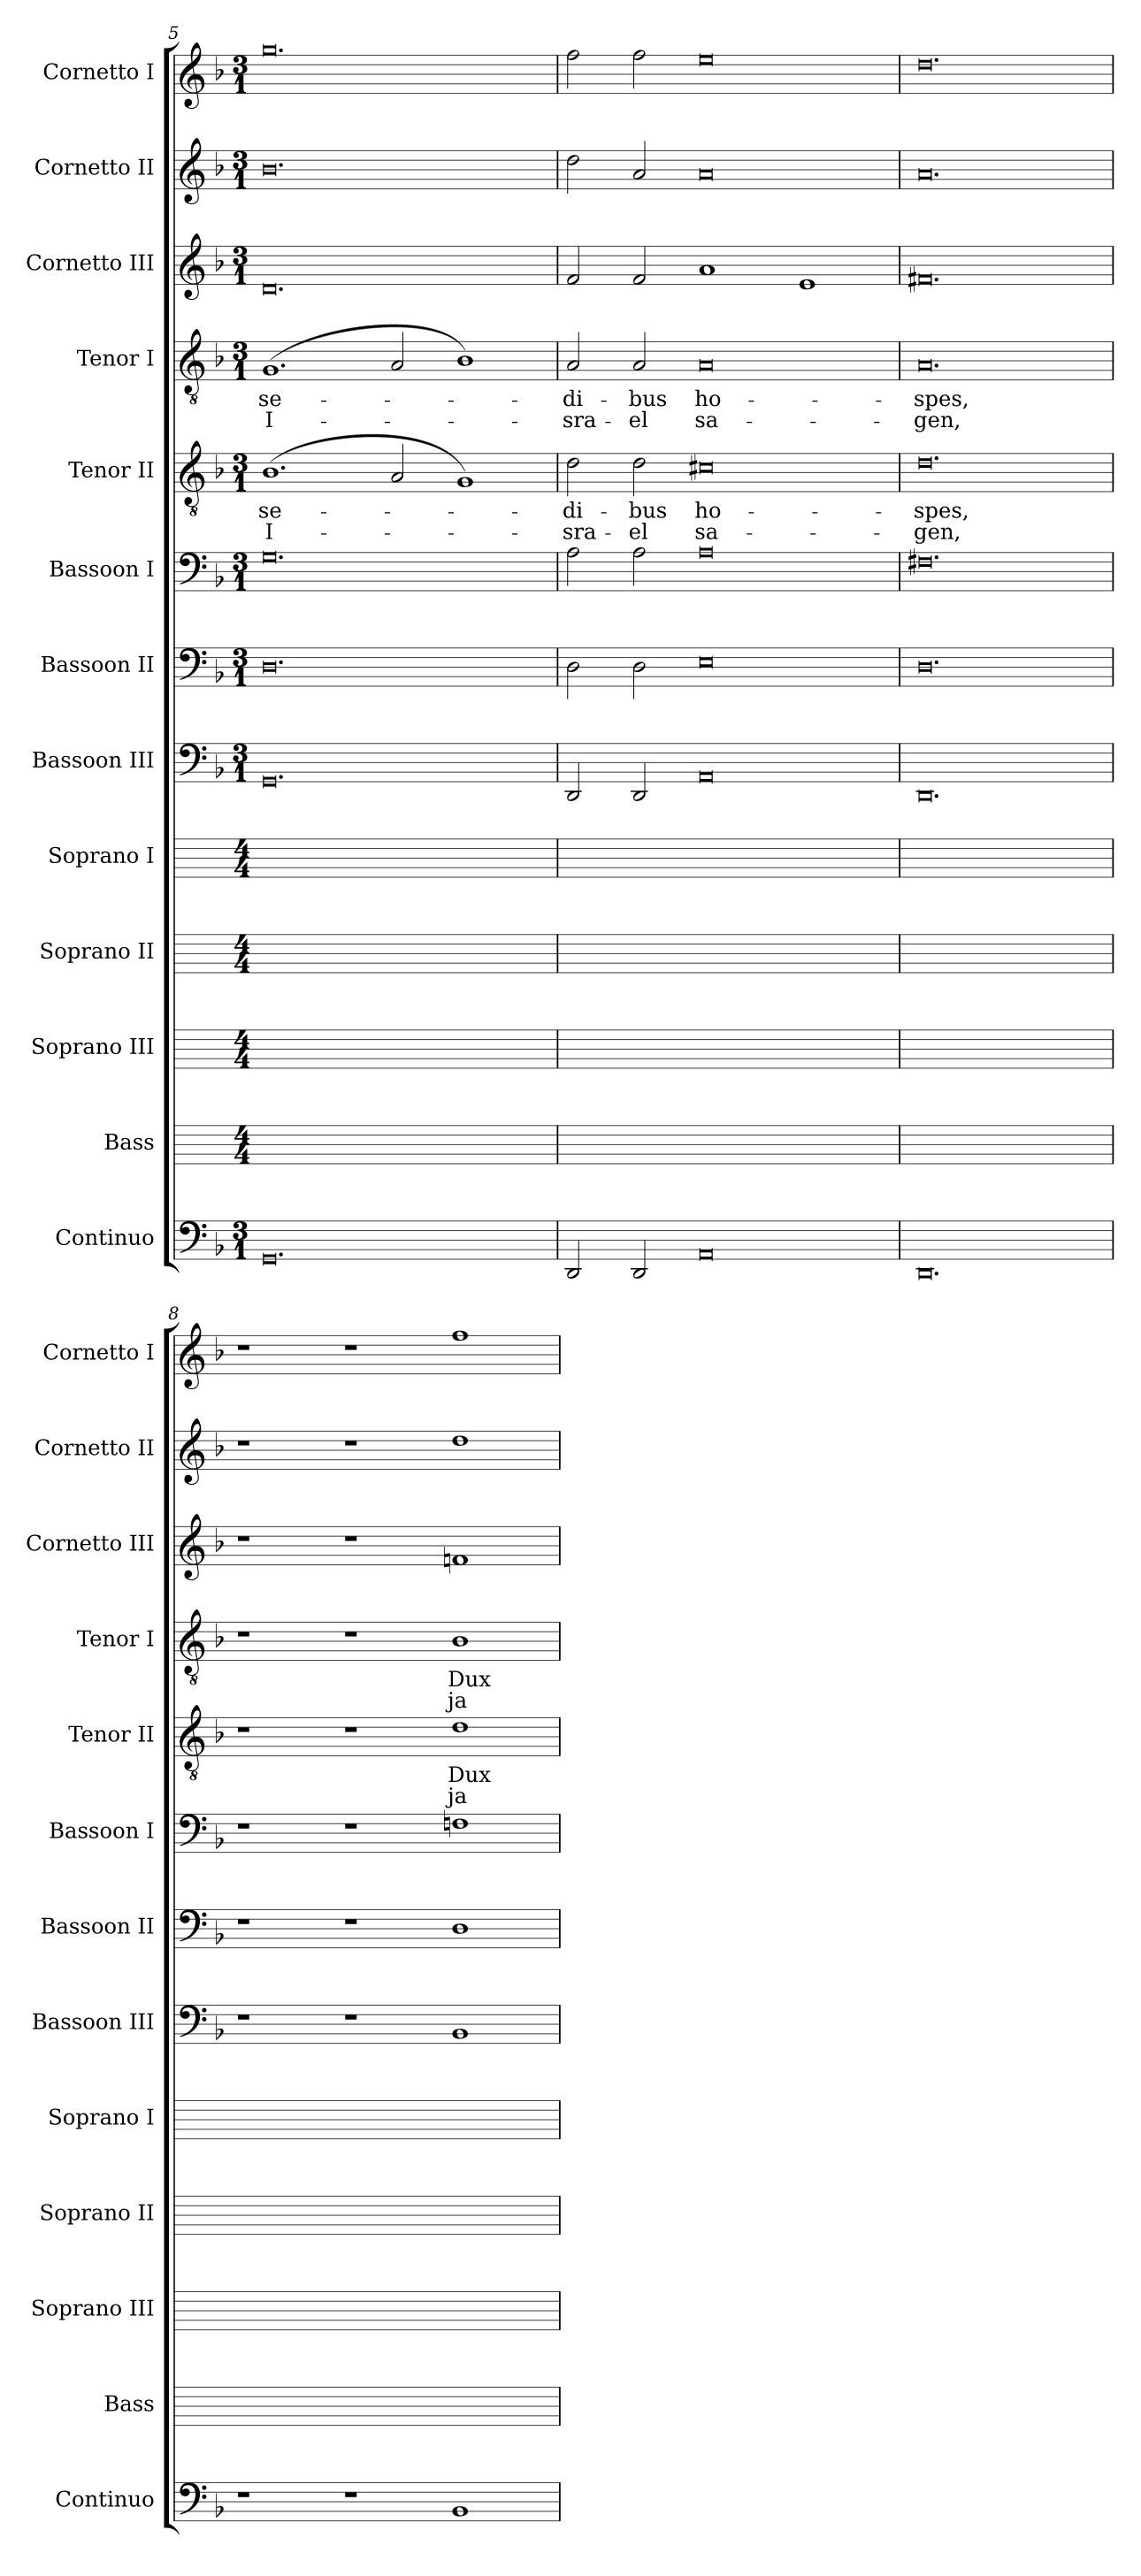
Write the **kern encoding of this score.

**kern	**kern	**kern	**kern	**kern	**kern	**kern	**kern	**kern	**text	**text	**kern	**text	**text	**kern	**kern	**kern
*part13	*part12	*part11	*part10	*part9	*part8	*part7	*part6	*part5	*part5	*part5	*part4	*part4	*part4	*part3	*part2	*part1
*staff13	*staff12	*staff11	*staff10	*staff9	*staff8	*staff7	*staff6	*staff5	*staff5	*staff5	*staff4	*staff4	*staff4	*staff3	*staff2	*staff1
*I"Continuo	*I"Bass	*I"Soprano III	*I"Soprano II	*I"Soprano I	*I"Bassoon III	*I"Bassoon II	*I"Bassoon I	*I"Tenor II	*	*	*I"Tenor I	*	*	*I"Cornetto III	*I"Cornetto II	*I"Cornetto I
*I'Continuo	*I'Bass	*I'Soprano III	*I'Soprano II	*I'Soprano I	*I'Bassoon III	*I'Bassoon II	*I'Bassoon I	*I'Tenor II	*	*	*I'Tenor I	*	*	*I'Cornetto III	*I'Cornetto II	*I'Cornetto I
*clefF4	*	*	*	*	*clefF4	*clefF4	*clefF4	*clefGv2	*	*	*clefGv2	*	*	*clefG2	*clefG2	*clefG2
*k[b-]	*	*	*	*	*k[b-]	*k[b-]	*k[b-]	*k[b-]	*	*	*k[b-]	*	*	*k[b-]	*k[b-]	*k[b-]
*F:	*	*	*	*	*F:	*F:	*F:	*F:	*	*	*F:	*	*	*F:	*F:	*F:
*M3/1	*M4/4	*M4/4	*M4/4	*M4/4	*M3/1	*M3/1	*M3/1	*M3/1	*	*	*M3/1	*	*	*M3/1	*M3/1	*M3/1
=5	=5	=5	=5	=5	=5	=5	=5	=5	=5	=5	=5	=5	=5	=5	=5	=5
!	!	!	!	!	!	!	!	!	!LO:LY:b	!LO:LY:b	!	!LO:LY:b	!LO:LY:b	!	!	!
0.GG	0.r	0.r	0.r	0.r	0.GG	0.D	0.G	(<1.B-	se-	I-	(<1.G	se-	I-	0.d	0.b-	0.gg
.	.	.	.	.	.	.	.	2A	.	.	2A	.	.	.	.	.
.	.	.	.	.	.	.	.	1G)	.	.	1B-)	.	.	.	.	.
=6	=6	=6	=6	=6	=6	=6	=6	=6	=6	=6	=6	=6	=6	=6	=6	=6
!	!	!	!	!	!	!	!	!	!LO:LY:b	!LO:LY:b	!	!LO:LY:b	!LO:LY:b	!	!	!
2DD	0.r	0.r	0.r	0.r	2DD	2D	2A	2d	di-	-sra-	2A	di-	-sra-	2f	2dd	2ff
!	!	!	!	!	!	!	!	!	!LO:LY:b	!LO:LY:b	!	!LO:LY:b	!LO:LY:b	!	!	!
2DD	.	.	.	.	2DD	2D	2A	2d	-bus	el	2A	-bus	el	2f	2a	2ff
!	!	!	!	!	!	!	!	!	!LO:LY:b	!LO:LY:b	!	!LO:LY:b	!LO:LY:b	!	!	!
0AA	.	.	.	.	0AA	0E	0A	0c#X	ho-	-sa-	0A	ho-	-sa-	1a	0a	0ee
.	.	.	.	.	.	.	.	.	.	.	.	.	.	1e	.	.
=7	=7	=7	=7	=7	=7	=7	=7	=7	=7	=7	=7	=7	=7	=7	=7	=7
!	!	!	!	!	!	!	!	!	!LO:LY:b	!LO:LY:b	!	!LO:LY:b	!LO:LY:b	!	!	!
0.DD	0.r	0.r	0.r	0.r	0.DD	0.D	0.F#X	0.d	-spes,	gen,	0.A	-spes,	gen,	0.f#X	0.a	0.dd
=8	=8	=8	=8	=8	=8	=8	=8	=8	=8	=8	=8	=8	=8	=8	=8	=8
1r	0.r	0.r	0.r	0.r	1r	1r	1r	1r	.	.	1r	.	.	1r	1r	1r
1r	.	.	.	.	1r	1r	1r	1r	.	.	1r	.	.	1r	1r	1r
!	!	!	!	!	!	!	!	!	!LO:LY:b	!LO:LY:b	!	!LO:LY:b	!LO:LY:b	!	!	!
1BB-	.	.	.	.	1BB-	1D	1Fn	1d	Dux	ja	1B-	Dux	ja	1fn	1dd	1ff
=	=	=	=	=	=	=	=	=	=	=	=	=	=	=	=	=
*-	*-	*-	*-	*-	*-	*-	*-	*-	*-	*-	*-	*-	*-	*-	*-	*-
